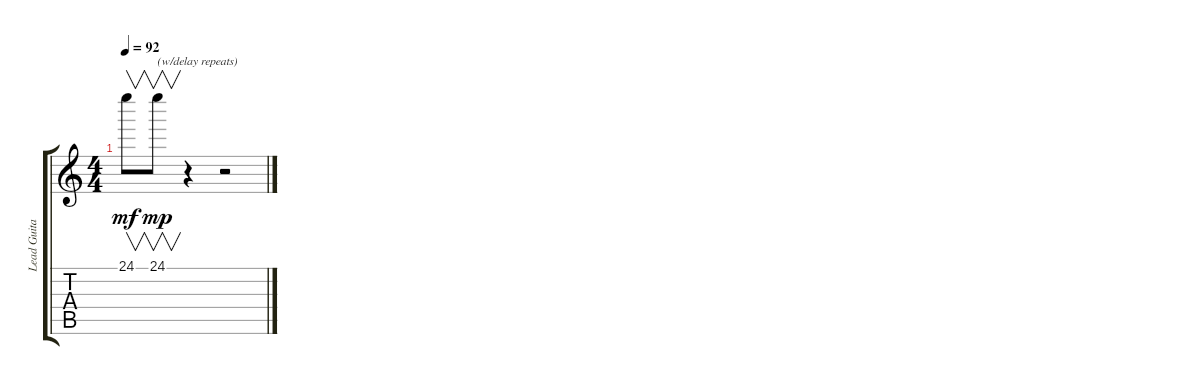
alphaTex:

\track ("Lead Guitar" "Lead Guita") {instrument distortionguitar}
\staff {score tabs}
\tuning (E4 B3 G3 D3 A2 E2) {hide}
\ts (4 4)
\tempo 92
\clef g2
\ks c
24.1.8{v dy mf} 24.1.8{v txt "(w/delay repeats)" dy mp} r.4 r.2
